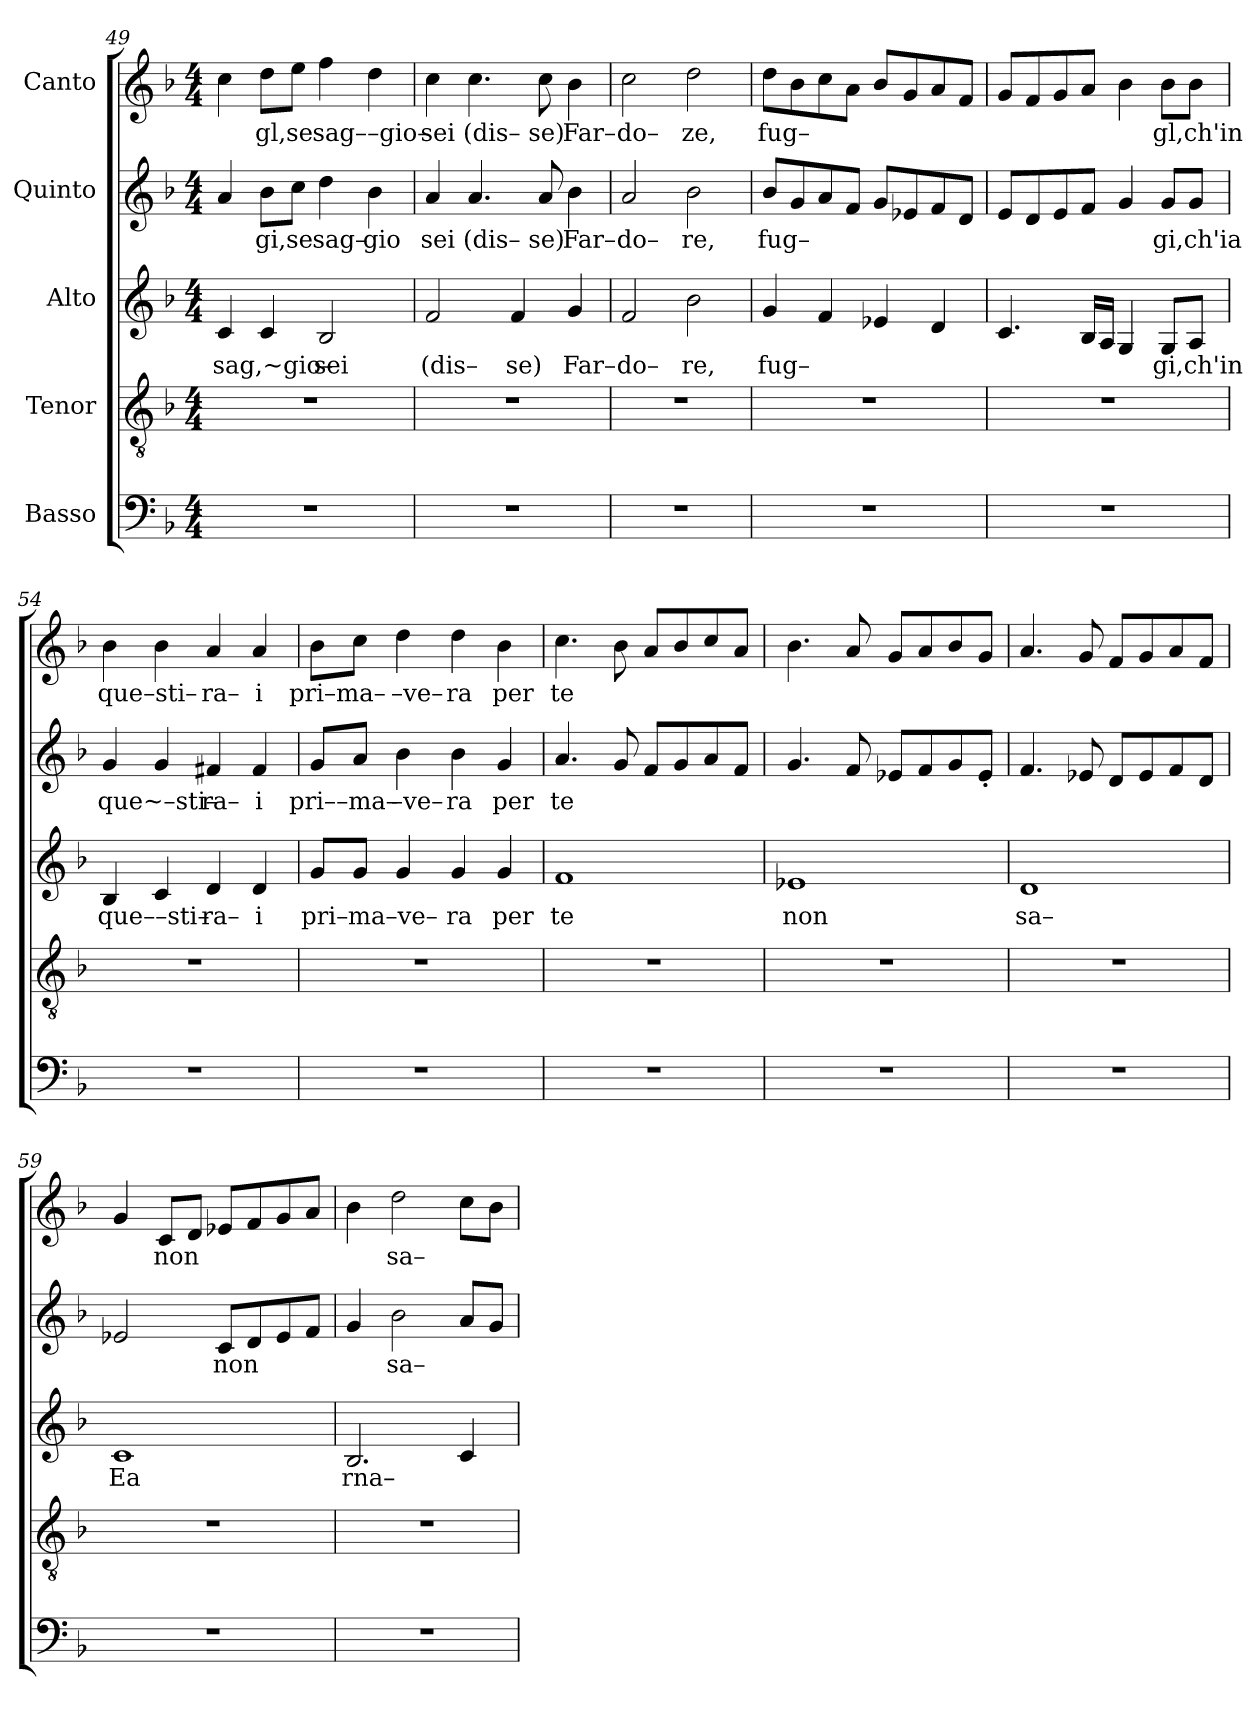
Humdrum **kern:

**kern	**kern	**kern	**text	**kern	**text	**kern	**text
*part5	*part4	*part3	*part3	*part2	*part2	*part1	*part1
*staff5	*staff4	*staff3	*staff3	*staff2	*staff2	*staff1	*staff1
*I"Basso	*I"Tenor	*I"Alto	*	*I"Quinto	*	*I"Canto	*
*clefF4	*clefGv2	*clefG2	*	*clefG2	*	*clefG2	*
*k[b-]	*k[b-]	*k[b-]	*	*k[b-]	*	*k[b-]	*
*F:	*F:	*F:	*	*F:	*	*F:	*
*M4/4	*M4/4	*M4/4	*	*M4/4	*	*M4/4	*
=49	=49	=49	=49	=49	=49	=49	=49
!	!	!	!LO:LY:b	!	!	!	!
1r	1r	4c/	sag,~gio–	4a/	.	4cc\	.
!	!	!	!	!	!LO:LY:b	!	!LO:LY:b
.	.	4c/	.	8b-\L	gi,	8dd\L	gl,
!	!	!	!	!	!LO:LY:b	!	!LO:LY:b
.	.	.	.	8cc\J	se	8ee\J	se
!	!	!	!LO:LY:b	!	!LO:LY:b	!	!LO:LY:b
.	.	2B-/	sei	4dd\	sag–	4ff\	sag––gio–
!	!	!	!	!	!LO:LY:b	!	!
.	.	.	.	4b-\	gio	4dd\	.
=50	=50	=50	=50	=50	=50	=50	=50
!	!	!	!LO:LY:b	!	!LO:LY:b	!	!LO:LY:b
1r	1r	2f/	(dis–	4a/	sei	4cc\	sei
!	!	!	!	!	!LO:LY:b	!	!LO:LY:b
.	.	.	.	4.a/	(dis–	4.cc\	(dis–
!	!	!	!LO:LY:b	!	!	!	!
.	.	4f/	se)	.	.	.	.
!	!	!	!	!	!LO:LY:b	!	!LO:LY:b
.	.	.	.	8a/	se)	8cc\	se)
!	!	!	!LO:LY:b	!	!LO:LY:b	!	!LO:LY:b
.	.	4g/	Far–	4b-\	Far–	4b-\	Far–
=51	=51	=51	=51	=51	=51	=51	=51
!	!	!	!LO:LY:b	!	!LO:LY:b	!	!LO:LY:b
1r	1r	2f/	do–	2a/	do–	2cc\	do–
!	!	!	!LO:LY:b	!	!LO:LY:b	!	!LO:LY:b
.	.	2b-\	re,	2b-\	re,	2dd\	ze,
=52	=52	=52	=52	=52	=52	=52	=52
!	!	!	!LO:LY:b	!	!LO:LY:b	!	!LO:LY:b
1r	1r	4g/	fug–	8b-/L	fug–	8dd\L	fug–
.	.	.	.	8g/	.	8b-\	.
.	.	4f/	.	8a/	.	8cc\	.
.	.	.	.	8f/J	.	8a\J	.
.	.	4e-X/	.	8g/L	.	8b-/L	.
.	.	.	.	8e-X/	.	8g/	.
.	.	4d/	.	8f/	.	8a/	.
.	.	.	.	8d/J	.	8f/J	.
=53	=53	=53	=53	=53	=53	=53	=53
1r	1r	4.c/	.	8e/L	.	8g/L	.
.	.	.	.	8d/	.	8f/	.
.	.	.	.	8e/	.	8g/	.
.	.	16B-/LL	.	8f/J	.	8a/J	.
.	.	16A/JJ	.	.	.	.	.
.	.	4G/	.	4g/	.	4b-\	.
!	!	!	!LO:LY:b	!	!LO:LY:b	!	!LO:LY:b
.	.	8G/L	gi,	8g/L	gi,	8b-\L	gl,
!	!	!	!LO:LY:b	!	!LO:LY:b	!	!LO:LY:b
.	.	8A/J	ch'in	8g/J	ch'ia	8b-\J	ch'in
=54	=54	=54	=54	=54	=54	=54	=54
!	!	!	!LO:LY:b	!	!LO:LY:b	!	!LO:LY:b
1r	1r	4B-/	que––sti–	4g/	que~–sti–	4b-\	que–sti–
.	.	4c/	.	4g/	.	4b-\	.
!	!	!	!LO:LY:b	!	!LO:LY:b	!	!LO:LY:b
.	.	4d/	ra–	4f#X/	ra–	4a/	ra–
!	!	!	!LO:LY:b	!	!LO:LY:b	!	!LO:LY:b
.	.	4d/	i	4f#/	i	4a/	i
=55	=55	=55	=55	=55	=55	=55	=55
!	!	!	!LO:LY:b	!	!LO:LY:b	!	!LO:LY:b
1r	1r	8g/L	pri–	8g/L	pri––ma–	8b-\L	pri–ma–
!	!	!	!LO:LY:b	!	!	!	!
.	.	8g/J	ma–ve–	8a/J	.	8cc\J	.
!	!	!	!	!	!LO:LY:b	!	!LO:LY:b
.	.	4g/	.	4b-\	–ve–	4dd\	–ve–
!	!	!	!LO:LY:b	!	!LO:LY:b	!	!LO:LY:b
.	.	4g/	ra	4b-\	ra	4dd\	ra
!	!	!	!LO:LY:b	!	!LO:LY:b	!	!LO:LY:b
.	.	4g/	per	4g/	per	4b-\	per
=56	=56	=56	=56	=56	=56	=56	=56
!	!	!	!LO:LY:b	!	!LO:LY:b	!	!LO:LY:b
1r	1r	1f	te	4.a/	te	4.cc\	te
.	.	.	.	8g/	.	8b-\	.
.	.	.	.	8f/L	.	8a/L	.
.	.	.	.	8g/	.	8b-/	.
.	.	.	.	8a/	.	8cc/	.
.	.	.	.	8f/J	.	8a/J	.
=57	=57	=57	=57	=57	=57	=57	=57
!	!	!	!LO:LY:b	!	!	!	!
1r	1r	1e-X	non	4.g/	.	4.b-\	.
.	.	.	.	8f/	.	8a/	.
.	.	.	.	8e-X/L	.	8g/L	.
.	.	.	.	8f/	.	8a/	.
.	.	.	.	8g/	.	8b-/	.
.	.	.	.	8e-'/J	.	8g/J	.
=58	=58	=58	=58	=58	=58	=58	=58
!	!	!	!LO:LY:b	!	!	!	!
1r	1r	1d	sa–	4.f/	.	4.a/	.
.	.	.	.	8e-X/	.	8g/	.
.	.	.	.	8d/L	.	8f/L	.
.	.	.	.	8e-/	.	8g/	.
.	.	.	.	8f/	.	8a/	.
.	.	.	.	8d/J	.	8f/J	.
=59	=59	=59	=59	=59	=59	=59	=59
!	!	!	!LO:LY:b	!	!	!	!
1r	1r	1c	Ea	2e-X/	.	4g/	.
!	!	!	!	!	!	!	!LO:LY:b
.	.	.	.	.	.	8c/L	non
.	.	.	.	.	.	8d/J	.
!	!	!	!	!	!LO:LY:b	!	!
.	.	.	.	8c/L	non	8e-X/L	.
.	.	.	.	8d/	.	8f/	.
.	.	.	.	8e-/	.	8g/	.
.	.	.	.	8f/J	.	8a/J	.
=60	=60	=60	=60	=60	=60	=60	=60
!	!	!	!LO:LY:b	!	!	!	!
1r	1r	2.B-/	rna–	4g/	.	4b-\	.
!	!	!	!	!	!LO:LY:b	!	!LO:LY:b
.	.	.	.	2b-\	sa–	2dd\	sa–
.	.	4c/	.	8a/L	.	8cc\L	.
.	.	.	.	8g/J	.	8b-\J	.
=	=	=	=	=	=	=	=
*-	*-	*-	*-	*-	*-	*-	*-
